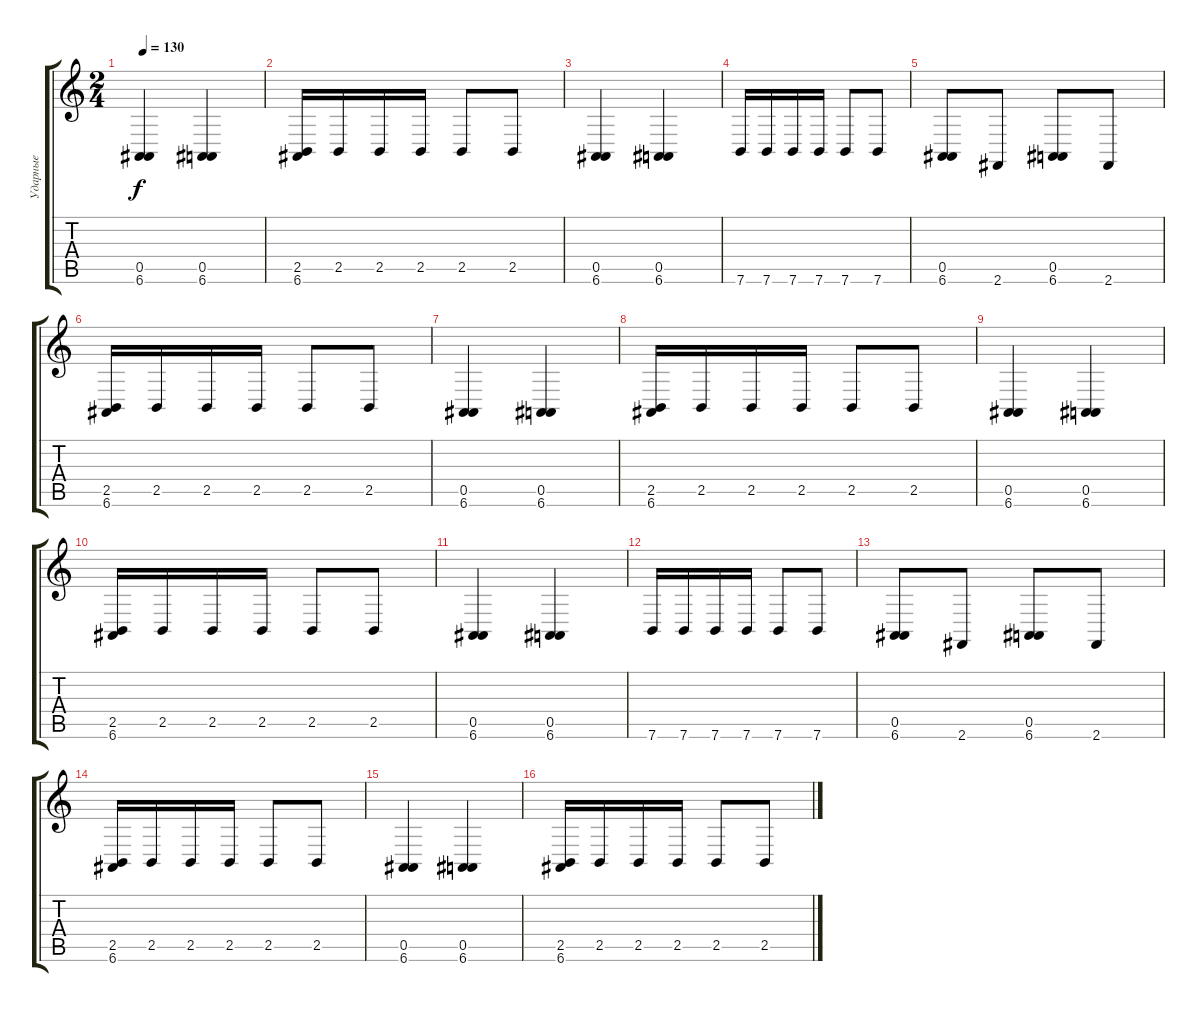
\track ("Ударные" "Ударные") {instrument acousticgrandpiano}
\staff {score tabs}
\tuning (E4 B3 G3 D3 A2 E2) {hide}
\ts (2 4)
\tempo 130
\clef g2
\ks c
(0.5 6.6).4{dy f} (0.5 6.6).4 |
(2.5 6.6).16 2.5.16 2.5.16 2.5.16 2.5.8 2.5.8 |
(0.5 6.6).4 (0.5 6.6).4 |
7.6.16 7.6.16 7.6.16 7.6.16 7.6.8 7.6.8 |
(0.5 6.6).8 2.6.8 (0.5 6.6).8 2.6.8 |
(2.5 6.6).16 2.5.16 2.5.16 2.5.16 2.5.8 2.5.8 |
(0.5 6.6).4 (0.5 6.6).4 |
(2.5 6.6).16 2.5.16 2.5.16 2.5.16 2.5.8 2.5.8 |
(0.5 6.6).4 (0.5 6.6).4 |
(2.5 6.6).16 2.5.16 2.5.16 2.5.16 2.5.8 2.5.8 |
(0.5 6.6).4 (0.5 6.6).4 |
7.6.16 7.6.16 7.6.16 7.6.16 7.6.8 7.6.8 |
(0.5 6.6).8 2.6.8 (0.5 6.6).8 2.6.8 |
(2.5 6.6).16 2.5.16 2.5.16 2.5.16 2.5.8 2.5.8 |
(0.5 6.6).4 (0.5 6.6).4 |
(2.5 6.6).16 2.5.16 2.5.16 2.5.16 2.5.8 2.5.8
